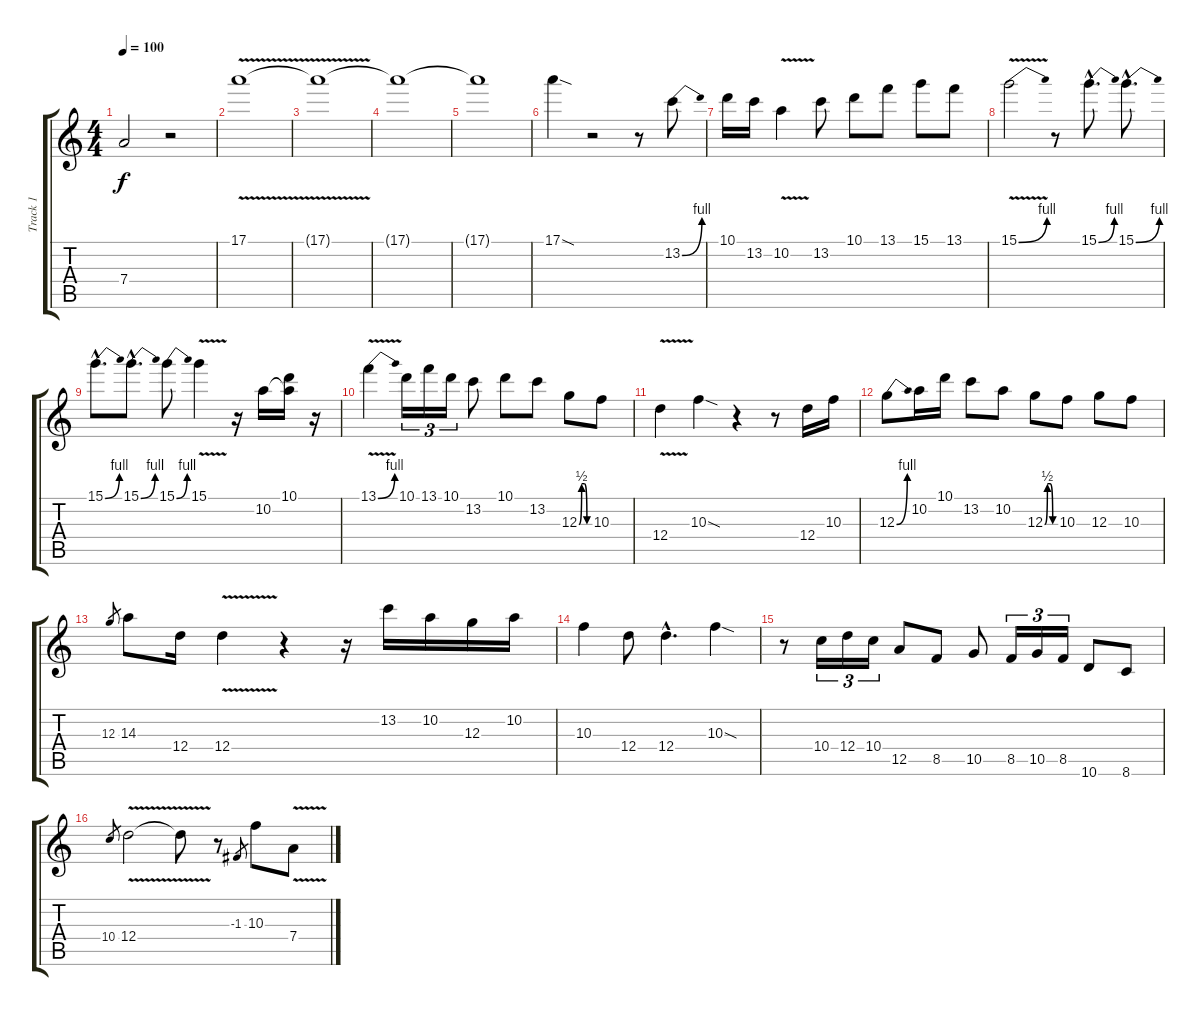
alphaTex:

\track ("Track 1" "Track 1") {instrument overdrivenguitar}
\staff {score tabs}
\tuning (E4 B3 G3 D3 A2 E2) {hide}
\ts (4 4)
\tempo 100
\clef g2
\ks c
7.4{t}.2{dy f} r.2 |
17.1{v}.1 |
17.1{t}.1 |
17.1{t}.1 |
17.1{t}.1 |
17.1{sod}.4 r.2 r.8 13.2{be (bend 0 0 60 4)}.8 |
10.1.16 13.2.16 10.2{v}.4 13.2.8 10.1.8 13.1.8 15.1.8 13.1.8 |
15.1{be (bend 0 0 60 4) v}.2 r.8 15.1{be (bend 0 0 60 4) hac}.8{d} 15.1{be (bend 0 0 60 4) hac}.8{d} |
15.1{be (bend 0 0 60 4) hac}.8{d} 15.1{be (bend 0 0 60 4) hac}.8{d} 15.1{be (bend 0 0 60 4)}.8 15.1{v}.4 r.16 10.2.16 (10.1 10.2{t}).16 r.16 |
13.1{be (bend 0 0 60 4) v}.4 10.1.16{tu (3 2)} 13.1.16{tu (3 2)} 10.1.16{tu (3 2)} 13.2.8 10.1.8 13.2.8 12.3{be (custom 0 0 15 2 30 2 45 0 60 0)}.8 10.3.8 |
12.4{v}.4 10.3{sod}.4 r.4 r.8 12.4.16 10.3.16 |
12.3{be (bend 0 0 60 4)}.8 10.2.16 10.1.16 13.2.8 10.2.8 12.3{be (custom 0 0 15 2 30 2 45 0 60 0)}.8 10.3.8 12.3.8 10.3.8 |
12.3.8{gr} 14.3.8 12.4.16 12.4{v}.4 r.4 r.16 13.2.16 10.2.16 12.3.16 10.2.16 |
10.3.4 12.4.8 12.4{hac}.4{d} 10.3{sod}.4 |
r.8 10.4.16{tu (3 2)} 12.4.16{tu (3 2)} 10.4.16{tu (3 2)} 12.5.8 8.5.8 10.5.8 8.5.16{tu (3 2)} 10.5.16{tu (3 2)} 8.5.16{tu (3 2)} 10.6.8 8.6.8 |
10.4.8{gr} 12.4{v}.2 12.4{t}.8 r.8 -1.3.8{gr} 10.3.8 7.4{v}.8
